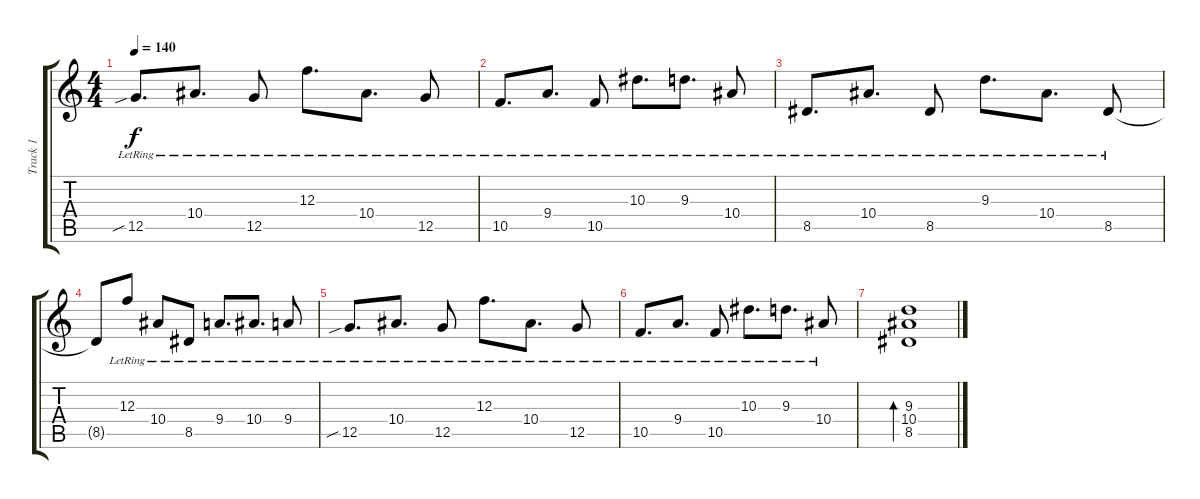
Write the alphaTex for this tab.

\track ("Track 1" "Track 1") {instrument acousticguitarsteel}
\staff {score tabs}
\tuning (D4 A3 F3 C3 G2 C2) {hide}
\ts (4 4)
\tempo 140
\clef g2
\ks c
12.5{sib lr}.8{d dy f} 10.4{lr}.8{d} 12.5{lr}.8 12.3{lr}.8{d} 10.4{lr}.8{d} 12.5{lr}.8 |
10.5{lr}.8{d} 9.4{lr}.8{d} 10.5{lr}.8 10.3{lr}.8{d} 9.3{lr}.8{d} 10.4{lr}.8 |
8.5{lr}.8{d} 10.4{lr}.8{d} 8.5{lr}.8 9.3{lr}.8{d} 10.4{lr}.8{d} 8.5{lr}.8 |
8.5{t}.8 12.3{lr}.8 10.4{lr}.8 8.5{lr}.8 9.4{lr}.8{d} 10.4{lr}.8{d} 9.4{lr}.8 |
12.5{sib lr}.8{d} 10.4{lr}.8{d} 12.5{lr}.8 12.3{lr}.8{d} 10.4{lr}.8{d} 12.5{lr}.8 |
10.5{lr}.8{d} 9.4{lr}.8{d} 10.5{lr}.8 10.3{lr}.8{d} 9.3{lr}.8{d} 10.4{lr}.8 |
(9.3 10.4 8.5).1{bd 480}
